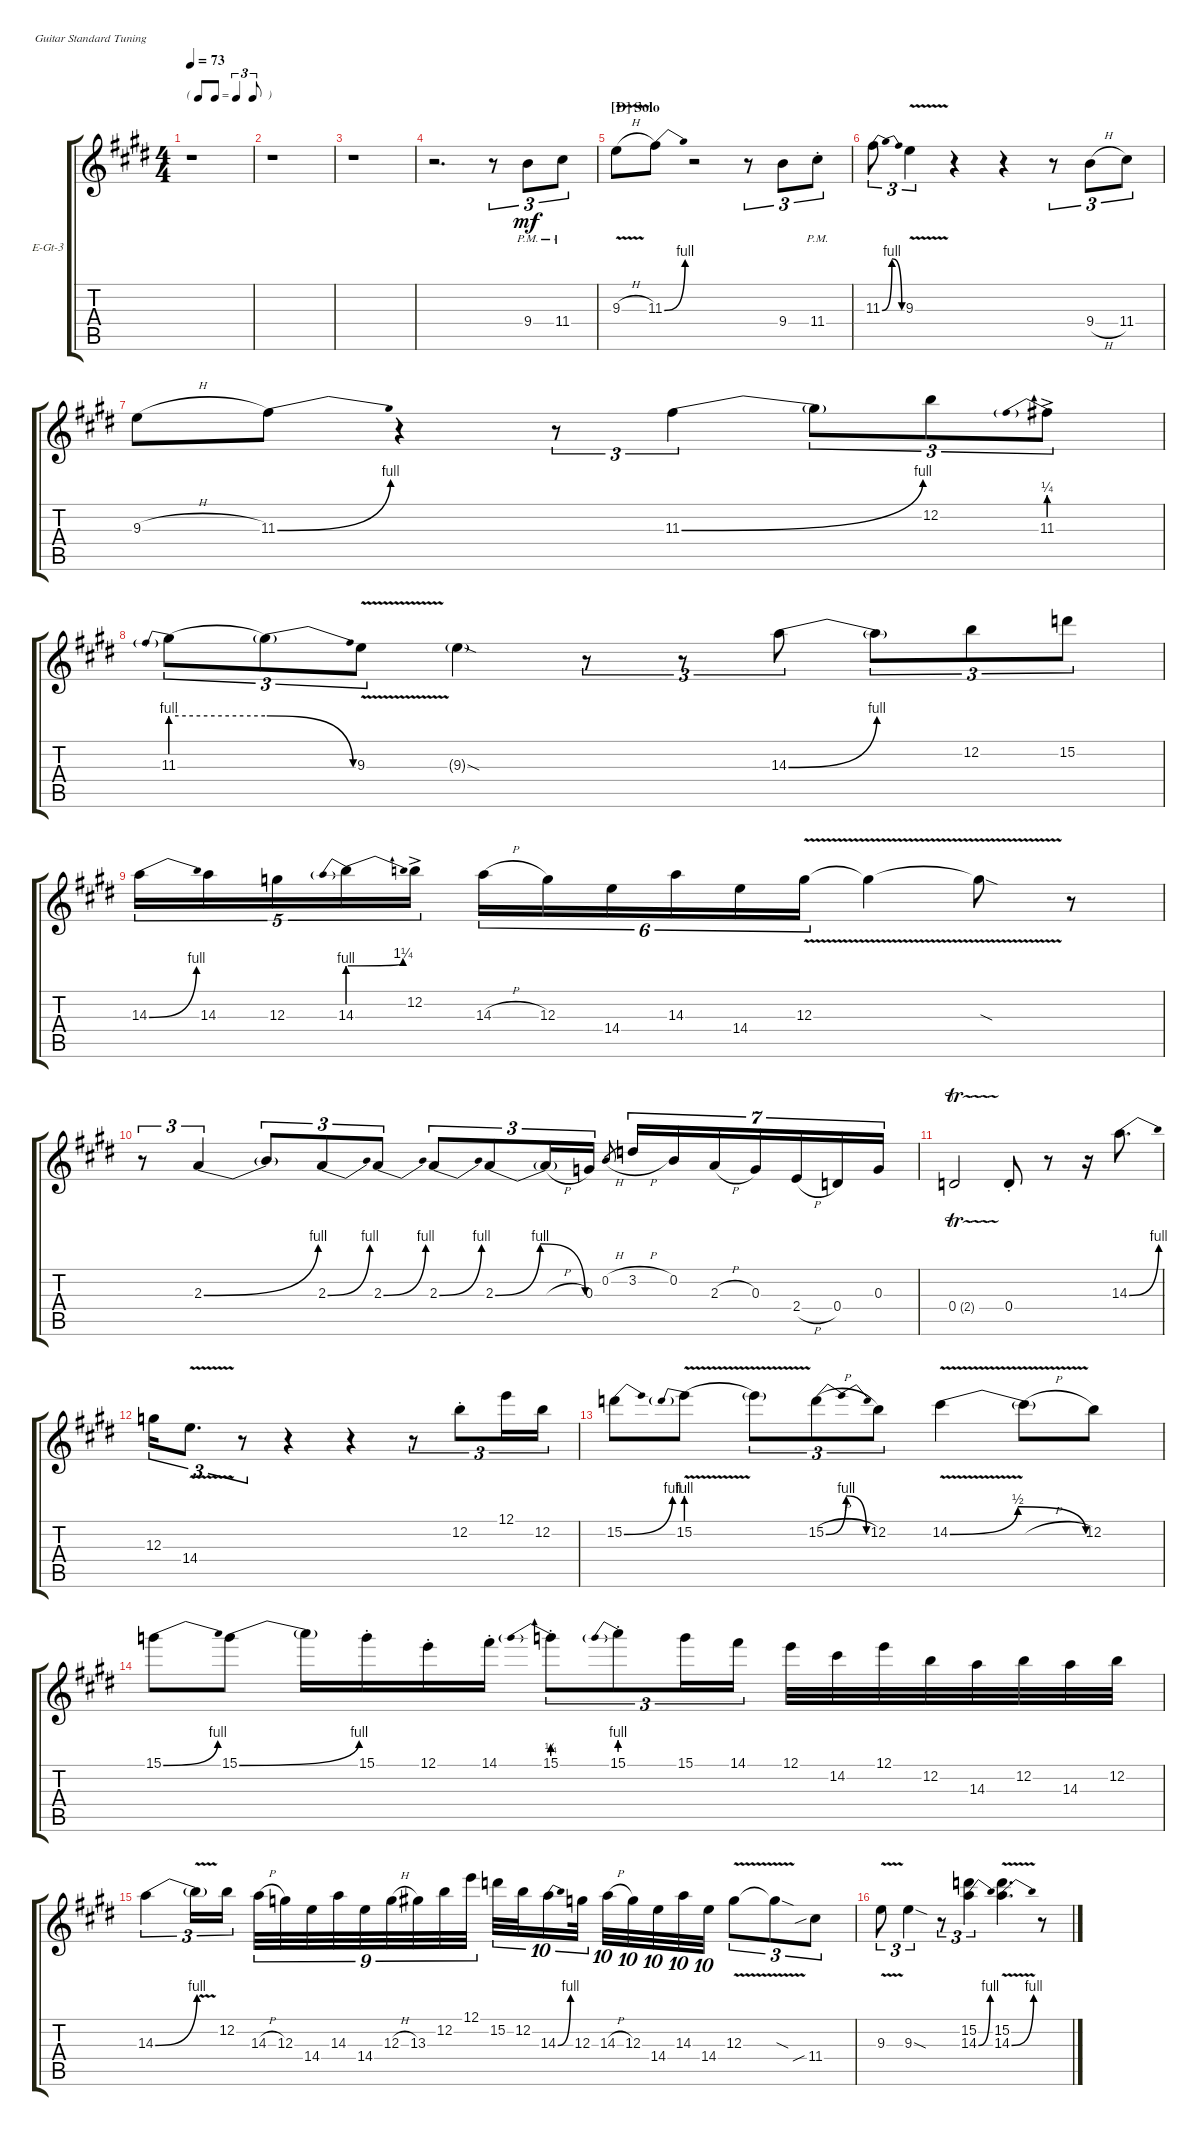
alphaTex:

\defaultSystemsLayout 4
\bracketExtendMode groupsimilarinstruments
\firstSystemTrackNameOrientation horizontal
\otherSystemsTrackNameOrientation horizontal
\track ("Electric Guitar #3" "E-Gt-3") {instrument electricguitarclean}
\staff {score tabs}
\tuning (E4 B3 G3 D3 A2 E2)
\ts (4 4)
\tf triplet8th
\tempo 73
\clef g2
\ks e
r.1{dy mf} |
r.1 |
r.1 |
r.2{d} r.8{tu (3 2)} 9.4{pm}.8{tu (3 2)} 11.4{pm}.8{tu (3 2)} |
\section ("D" "Solo")
9.3{v h}.8 11.3{be (bend 0 0 15 4)}.8 r.2 r.8{tu (3 2)} 9.4.8{tu (3 2)} 11.4{pm st}.8{tu (3 2)} |
11.3{be (bendrelease 0 0 10.2 4 20.4 4 30 0)}.8{tu (3 2)} 9.3{v}.4{tu (3 2)} r.4 r.4 r.8{tu (3 2)} 9.4{h}.8{tu (3 2)} 11.4.8{tu (3 2)} |
9.3{h}.8 11.3{be (bend 0 0 15 4)}.8 r.4 r.8{tu (3 2)} 11.3{be (bend 0 0 15 4)}.4{tu (3 2)} 11.3{t}.8{tu (3 2)} 12.2.8{tu (3 2)} 11.3{be (prebend 0 1 60 1) ac}.8{tu (3 2)} |
11.3{be (prebend 0 4 60 4)}.8{tu (3 2)} 11.3{be (release 0 4 15 0) t}.8{tu (3 2)} 9.3{v}.8{tu (3 2)} 9.3{sod g}.4 r.8{tu (3 2)} r.8{tu (3 2)} 14.3{be (bend 0 0 15 4)}.8{tu (3 2)} 14.3{be (hold 0 0 60 0) t}.8{tu (3 2)} 12.2.8{tu (3 2)} 15.2.8{tu (3 2)} |
14.3{be (bend 0 0 15 4)}.16{tu (5 4)} 14.3.16{tu (5 4)} 12.3.16{tu (5 4)} 14.3{be (prebendbend 0 4 15 5)}.16{tu (5 4)} 12.2{ac}.16{tu (5 4)} 14.3{h}.16{tu (6 4)} 12.3.16{tu (6 4)} 14.4.16{tu (6 4)} 14.3.16{tu (6 4)} 14.4.16{tu (6 4)} 12.3{v}.16{tu (6 4)} 12.3{v t}.4 12.3{sod t}.8 r.8 |
r.8{tu (3 2)} 2.3{be (bend 0 0 15 4)}.4{tu (3 2)} 2.3{t}.8{tu (3 2)} 2.3{be (bend 0 0 15 4)}.8{tu (3 2)} 2.3{be (bend 0 0 15 4)}.8{tu (3 2)} 2.3{be (bend 0 0 15 4)}.8{tu (3 2)} 2.3{be (bendrelease 0 0 10.2 4 20.4 4 30 0)}.8{tu (3 2)} 2.3{h t}.16{tu (3 2)} 0.3.16{tu (3 2)} 0.2{h}.8{gr} 3.2{h}.16{tu (7 4)} 0.2.16{tu (7 4)} 2.3{h}.16{tu (7 4)} 0.3.16{tu (7 4)} 2.4{h}.16{tu (7 4)} 0.4.16{tu (7 4)} 0.3.16{tu (7 4)} |
0.4{tr (2 16)}.2 0.4{st}.8 r.8 r.16 14.3{be (bend 0 0 15 4)}.8{d} |
12.3.16{tu (3 2)} 14.4{v}.8{d tu (3 2)} r.8{tu (3 2)} r.4 r.4 r.8{tu (3 2)} 12.2{st}.8{tu (3 2)} 12.1.16{tu (3 2)} 12.2.16{tu (3 2)} |
15.2{be (bend 0 0 15 4)}.8 15.2{be (prebend 0 4 60 4) v}.8 15.2{t}.8{tu (3 2)} 15.2{be (bendrelease 0 0 10.2 4 20.4 4 30 0) h}.8{tu (3 2)} 12.2.8{tu (3 2)} 14.2{be (bendrelease 0 0 10.2 2 20.4 2 30 0) v}.4 14.2{h t}.8 12.2.8 |
15.1{be (bend 0 0 15 4)}.8 15.1{be (bend 0 0 15 4)}.8 15.1{t}.16 15.1{st}.16 12.1{st}.16 14.1{st}.16 15.1{be (prebend 0 1 60 1) st}.8{tu (3 2)} 15.1{be (prebend 0 4 60 4) st}.8{tu (3 2)} 15.1.16{tu (3 2)} 14.1.16{tu (3 2)} 12.1.32 14.2.32 12.1.32 12.2.32 14.3.32 12.2.32 14.3.32 12.2.32 |
14.3{be (bend 0 0 15 4)}.4{tu (3 2)} 14.3{v t}.16{tu (3 2)} 12.2.16{tu (3 2) beam split} 14.3{h}.32{tu (9 8)} 12.3.32{tu (9 8)} 14.4.32{tu (9 8)} 14.3.32{tu (9 8)} 14.4.32{tu (9 8)} 12.3{h}.32{tu (9 8)} 13.3.32{tu (9 8)} 12.2.32{tu (9 8)} 12.1.32{tu (9 8)} 15.2.32{tu (10 8)} 12.2.32{tu (10 8)} 14.3{be (bend 0 0 15 4)}.16{tu (10 8)} 12.3.32{tu (10 8)} 14.3{h}.32{tu (10 8)} 12.3.32{tu (10 8)} 14.4.32{tu (10 8)} 14.3.32{tu (10 8)} 14.4.32{tu (10 8)} 12.3{v}.8{tu (3 2)} 12.3{v sod t}.8{tu (3 2)} 11.4{sib}.8{tu (3 2)} |
9.3{v}.8{tu (3 2)} 9.3{sod}.4{tu (3 2)} r.8{tu (3 2)} (15.2 14.3{be (bend 0 0 15 4)}).4{tu (3 2)} (15.2 14.3{be (bend 0 0 15 4) v}).4{d} r.8
